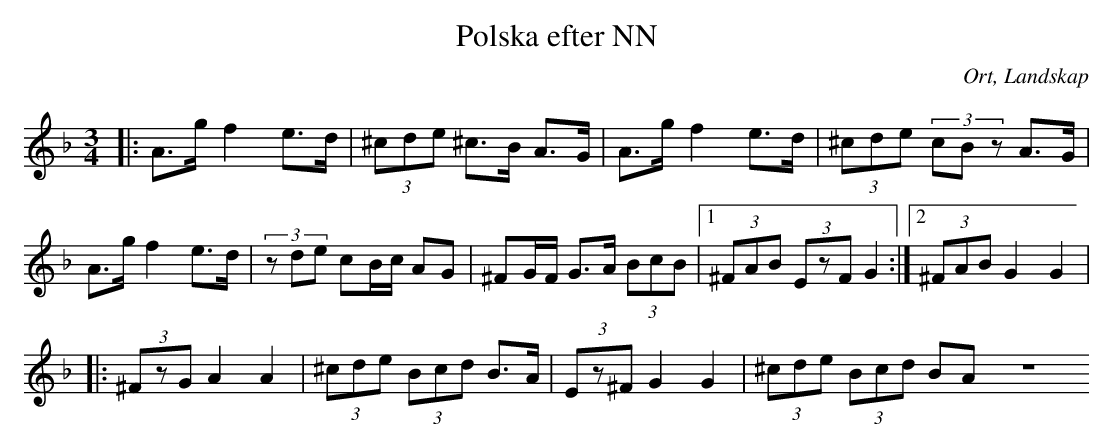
X:1
T:Polska efter NN
O:Ort, Landskap
M:3/4
L:1/8
K:Dm
|: A>g f2 e>d|(3^cde ^c>B A>G|A>g f2 e>d|(3^cde (3cBz A>G|A>g f2 e>d|(3zde cB/c/ AG|^FG/F/ G>A (3BcB|1 (3^FAB (3EzF G2  :|2(3^FAB G2 G2|
|:(3^FzG A2 A2|(3^cde (3Bcd B>A|(3Ez^F G2 G2|(3^cde (3Bcd (3BAZ
